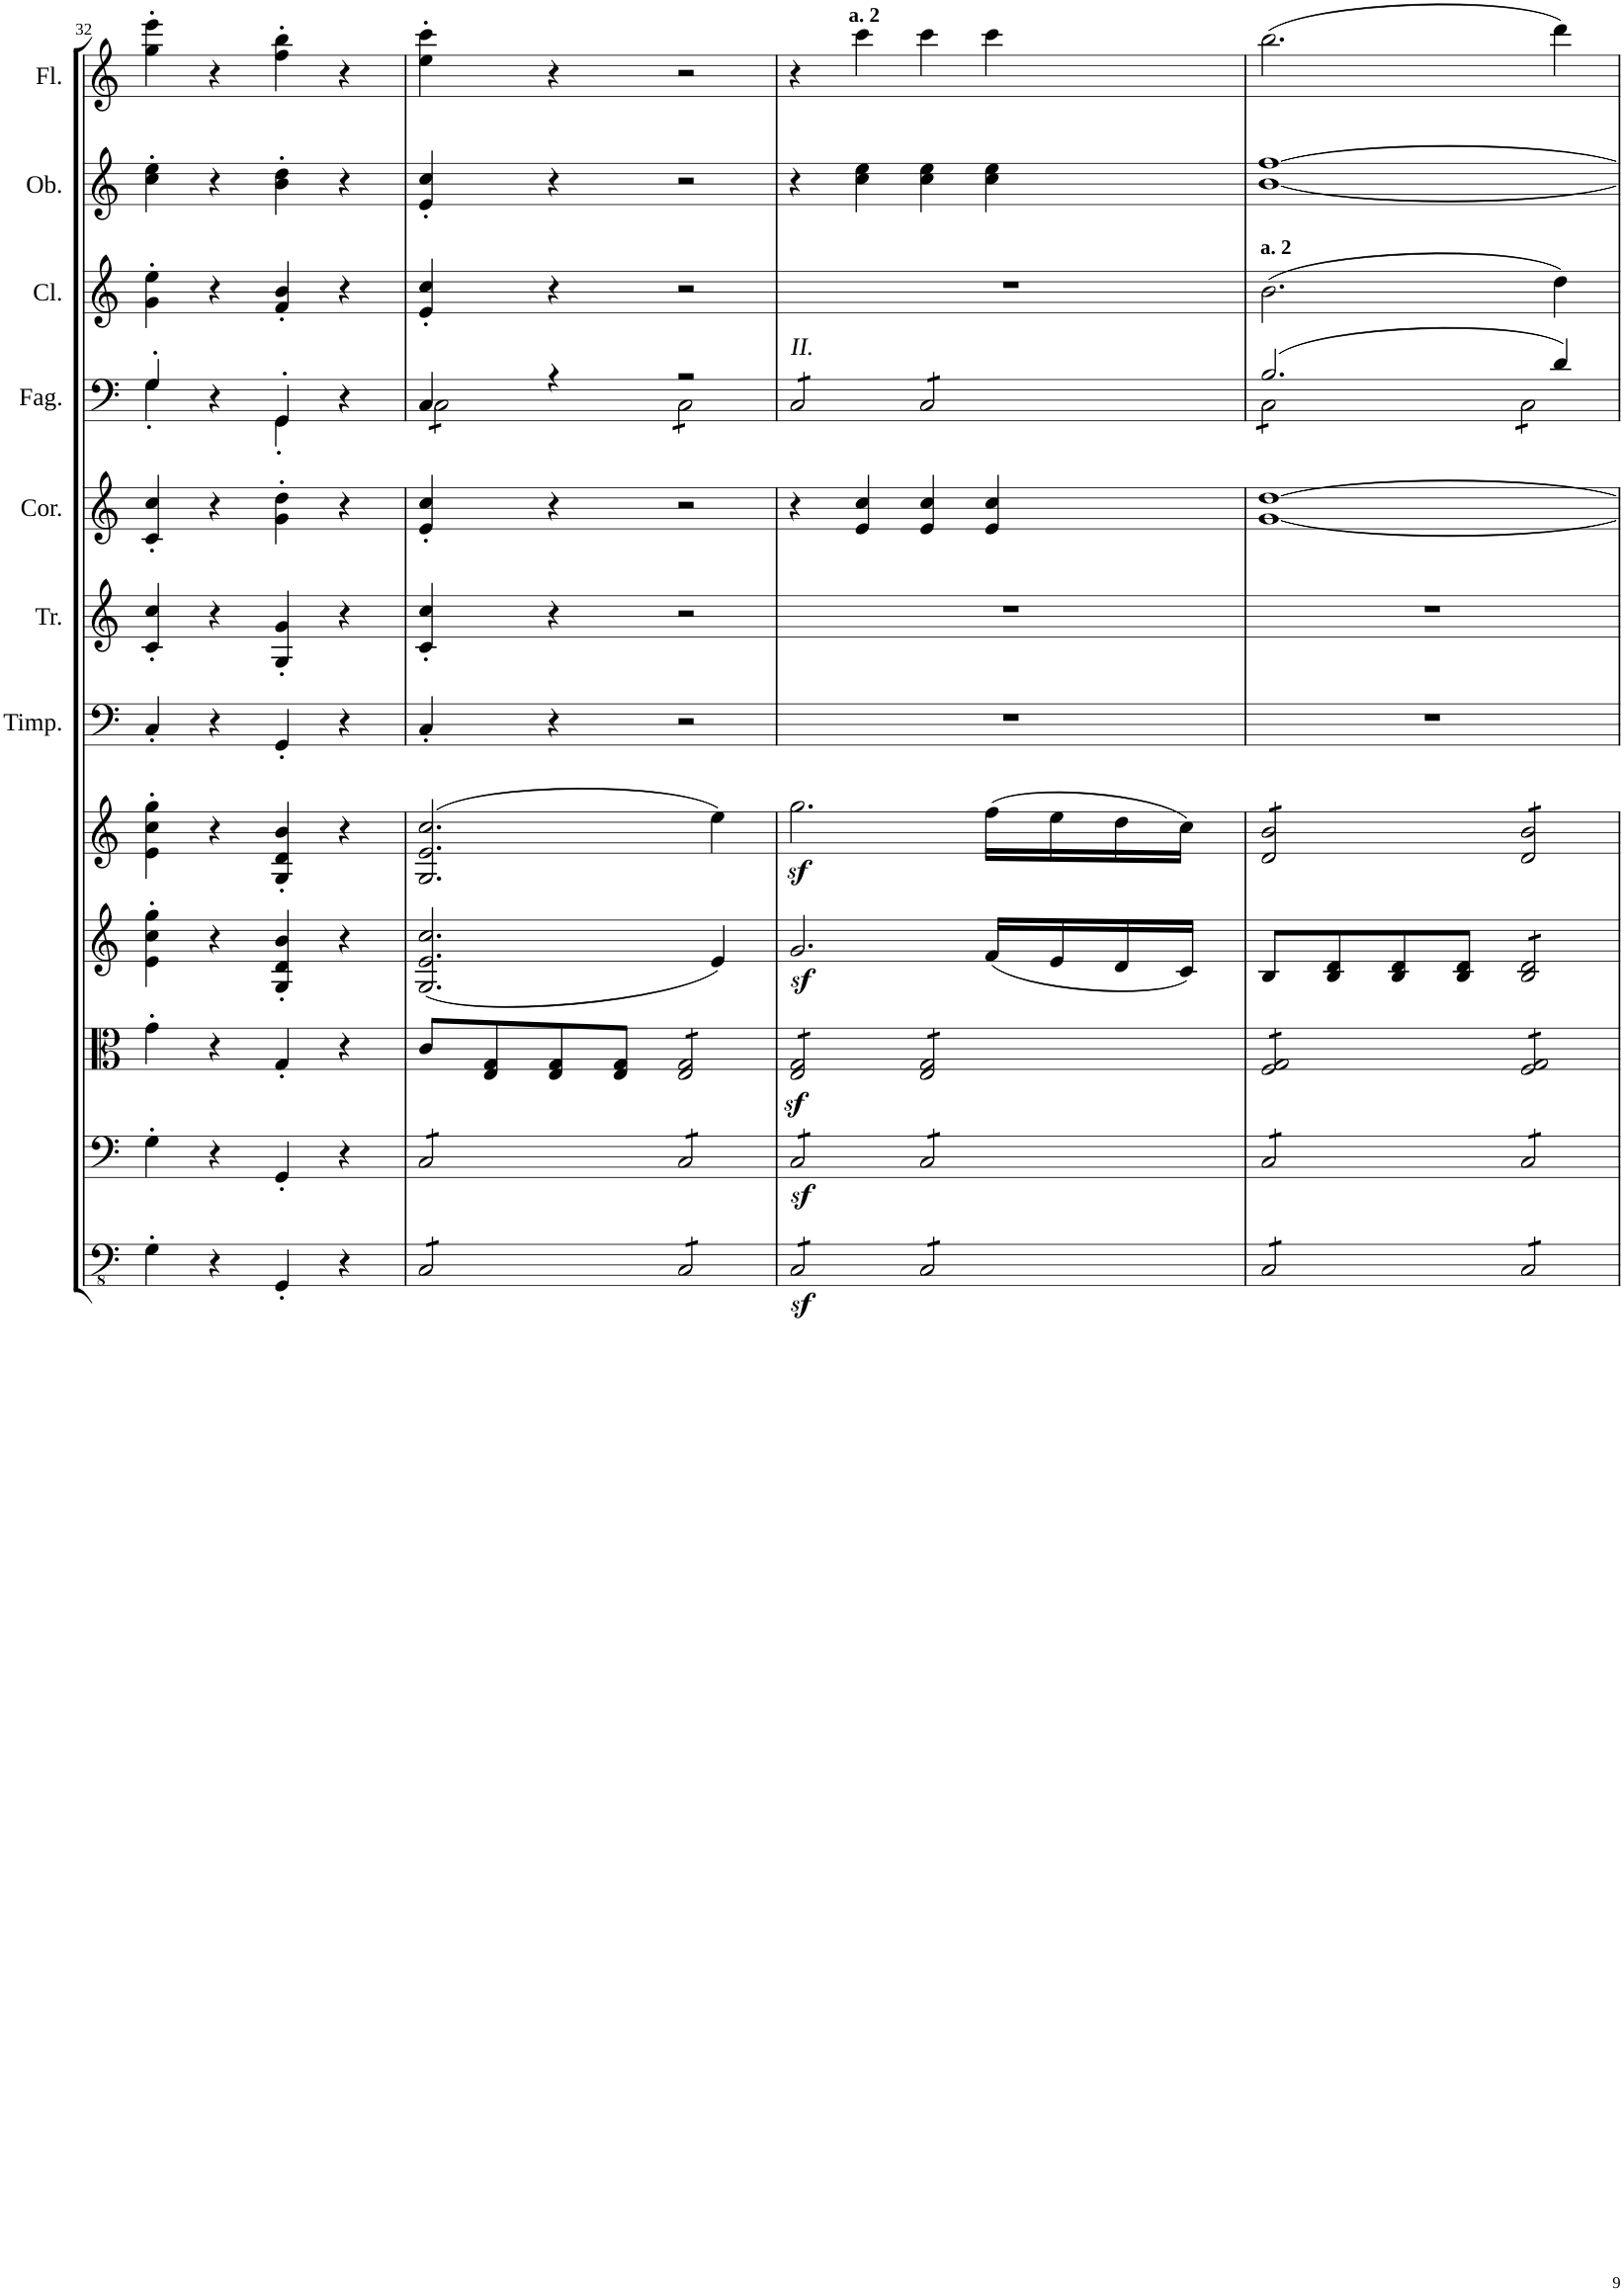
**kern	**kern	**kern	**kern	**kern	**kern	**kern	**kern	**kern	**kern	**kern	**kern
*part12	*part11	*part10	*part9	*part8	*part7	*part6	*part5	*part4	*part3	*part2	*part1
*staff12	*staff11	*staff10	*staff9	*staff8	*staff7	*staff6	*staff5	*staff4	*staff3	*staff2	*staff1
*I"Contrabasso	*I"Violoncello	*I"Viola	*I"Violino II	*I"Violino I	*I"Timpani	*I"Trombe in C	*I"Corni in C	*I"Fagotti	*I"Clarinetti in C	*I"Oboi	*I"Flauti
*	*	*	*	*	*I'Timp.	*I'Tr.	*I'Cor.	*I'Fag.	*I'Cl.	*I'Ob.	*I'Fl.
!!LO:PB:g=z
*clefFv4	*clefF4	*clefC3	*clefG2	*clefG2	*clefF4	*clefG2	*clefG2	*clefF4	*clefG2	*clefG2	*clefG2
*	*	*	*	*	*	*Trd1c2	*Trd7c12	*	*Trd1c2	*	*
*k[]	*k[]	*k[]	*k[]	*k[]	*k[]	*k[]	*k[]	*k[]	*k[]	*k[]	*k[]
*M2/2	*M2/2	*M2/2	*M2/2	*M2/2	*M2/2	*M2/2	*M2/2	*M2/2	*M2/2	*M2/2	*M2/2
*met(c|)	*met(c|)	*met(c|)	*met(c|)	*met(c|)	*met(c|)	*met(c|)	*met(c|)	*met(c|)	*met(c|)	*met(c|)	*met(c|)
=32	=32	=32	=32	=32	=32	=32	=32	=32	=32	=32	=32
*	*	*	*	*	*	*	*	*^	*	*	*
4GG'\	4G'\	4g'\	4e\' 4cc\' 4gg\'	4e\' 4cc\' 4gg\'	4C'/	4c/' 4cc/'	4c/' 4cc/'	4G'/	4G'\	4g\' 4ee\'	4cc\' 4ee\'	4gg\' 4eee\'
4r	4r	4r	4r	4r	4r	4r	4r	4r	4ryy	4r	4r	4r
4GGG'/	4GG'/	4G'/	4G/' 4d/' 4b/'	4G/' 4d/' 4b/'	4GG'/	4G/' 4g/'	4g\' 4dd\'	4GG'/	4GG'\	4f/' 4b/'	4b\' 4dd\'	4ff\' 4bb\'
4r	4r	4r	4r	4r	4r	4r	4r	4r	4ryy	4r	4r	4r
=33	=33	=33	=33	=33	=33	=33	=33	=33	=33	=33	=33	=33
*tremolo	*	*	*	*	*	*	*	*	*	*	*	*
*	*tremolo	*	*	*	*	*	*	*	*	*	*	*
*	*	*	*	*	*	*	*	*tremolo	*	*	*	*
8CC/L	8C/L	8c/L	(2.G/ 2.e/ 2.cc/	(2.G/ 2.e/ 2.cc/	4C'/	4c/' 4cc/'	4e/' 4cc/'	4C/	8C\L	4e/' 4cc/'	4e/' 4cc/'	4ee\' 4ccc\'
8CC/	8C/	8E/ 8G/	.	.	.	.	.	.	8C\	.	.	.
8CC/	8C/	8E/ 8G/	.	.	4r	4r	4r	4r	8C\	4r	4r	4r
8CC/J	8C/J	8E/ 8G/J	.	.	.	.	.	.	8C\J	.	.	.
*	*	*tremolo	*	*	*	*	*	*	*	*	*	*
8CC/L	8C/L	8E/ 8G/L	.	.	2r	2r	2r	2r	8C\L	2r	2r	2r
8CC/	8C/	8E/ 8G/	.	.	.	.	.	.	8C\	.	.	.
8CC/	8C/	8E/ 8G/	4e/)	4ee\)	.	.	.	.	8C\	.	.	.
8CC/J	8C/J	8E/ 8G/J	.	.	.	.	.	.	8C\J	.	.	.
*	*	*	*	*	*	*	*	*v	*v	*	*	*
=34	=34	=34	=34	=34	=34	=34	=34	=34	=34	=34	=34
!	!	!	!	!	!	!	!	!LO:TX:a:i:t=II.	!	!	!
8CCz<^/L	8Cz<^/L	8E/z<^ 8G/z<^L	2.gz<^/	2.ggz<^\	1r	1r	4r	8C/L	1r	4r	4r
8CCz<^/	8Cz<^/	8E/z<^ 8G/z<^	.	.	.	.	.	8C/	.	.	.
!	!	!	!	!	!	!	!	!	!	!	!LO:TX:a:B:t=a. 2
8CCz<^/	8Cz<^/	8E/z<^ 8G/z<^	.	.	.	.	4e/ 4cc/	8C/	.	4cc\ 4ee\	4ccc\
8CCz<^/J	8Cz<^/J	8E/z<^ 8G/z<^J	.	.	.	.	.	8C/J	.	.	.
8CC/L	8C/L	8E/ 8G/L	.	.	.	.	4e/ 4cc/	8C/L	.	4cc\ 4ee\	4ccc\
8CC/	8C/	8E/ 8G/	.	.	.	.	.	8C/	.	.	.
8CC/	8C/	8E/ 8G/	(16f/LL	(16ff\LL	.	.	4e/ 4cc/	8C/	.	4cc\ 4ee\	4ccc\
.	.	.	16e/	16ee\	.	.	.	.	.	.	.
8CC/J	8C/J	8E/ 8G/J	16d/	16dd\	.	.	.	8C/J	.	.	.
.	.	.	16c/JJ)	16cc\JJ)	.	.	.	.	.	.	.
=35	=35	=35	=35	=35	=35	=35	=35	=35	=35	=35	=35
*	*	*	*	*	*	*	*	*^	*	*	*
!	!	!	!	!	!	!	!	!	!	!LO:TX:a:B:t=a. 2	!	!
*	*	*	*	*tremolo	*	*	*	*	*	*	*	*
8CC/L	8C/L	8F/ 8G/L	8B/L	8d/ 8b/L	1r	1r	[1g [1dd	(2.B/	8C\L	(2.b\	[1b [1ff	(2.bb\
8CC/	8C/	8F/ 8G/	8B/ 8d/	8d/ 8b/	.	.	.	.	8C\	.	.	.
8CC/	8C/	8F/ 8G/	8B/ 8d/	8d/ 8b/	.	.	.	.	8C\	.	.	.
8CC/J	8C/J	8F/ 8G/J	8B/ 8d/J	8d/ 8b/J	.	.	.	.	8C\J	.	.	.
*	*	*	*tremolo	*	*	*	*	*	*	*	*	*
8CC/L	8C/L	8F/ 8G/L	8B/ 8d/L	8d/ 8b/L	.	.	.	.	8C\L	.	.	.
8CC/	8C/	8F/ 8G/	8B/ 8d/	8d/ 8b/	.	.	.	.	8C\	.	.	.
8CC/	8C/	8F/ 8G/	8B/ 8d/	8d/ 8b/	.	.	.	4d/)	8C\	4dd\)	.	4ddd\)
8CC/J	8C/J	8F/ 8G/J	8B/ 8d/J	8d/ 8b/J	.	.	.	.	8C\J	.	.	.
*	*	*	*	*	*	*	*	*Xtremolo	*	*	*	*
*	*	*	*	*Xtremolo	*	*	*	*	*	*	*	*
*	*	*	*Xtremolo	*	*	*	*	*	*	*	*	*
*	*	*Xtremolo	*	*	*	*	*	*	*	*	*	*
*	*Xtremolo	*	*	*	*	*	*	*	*	*	*	*
*Xtremolo	*	*	*	*	*	*	*	*	*	*	*	*
*	*	*	*	*	*	*	*	*v	*v	*	*	*
=	=	=	=	=	=	=	=	=	=	=	=
*-	*-	*-	*-	*-	*-	*-	*-	*-	*-	*-	*-
